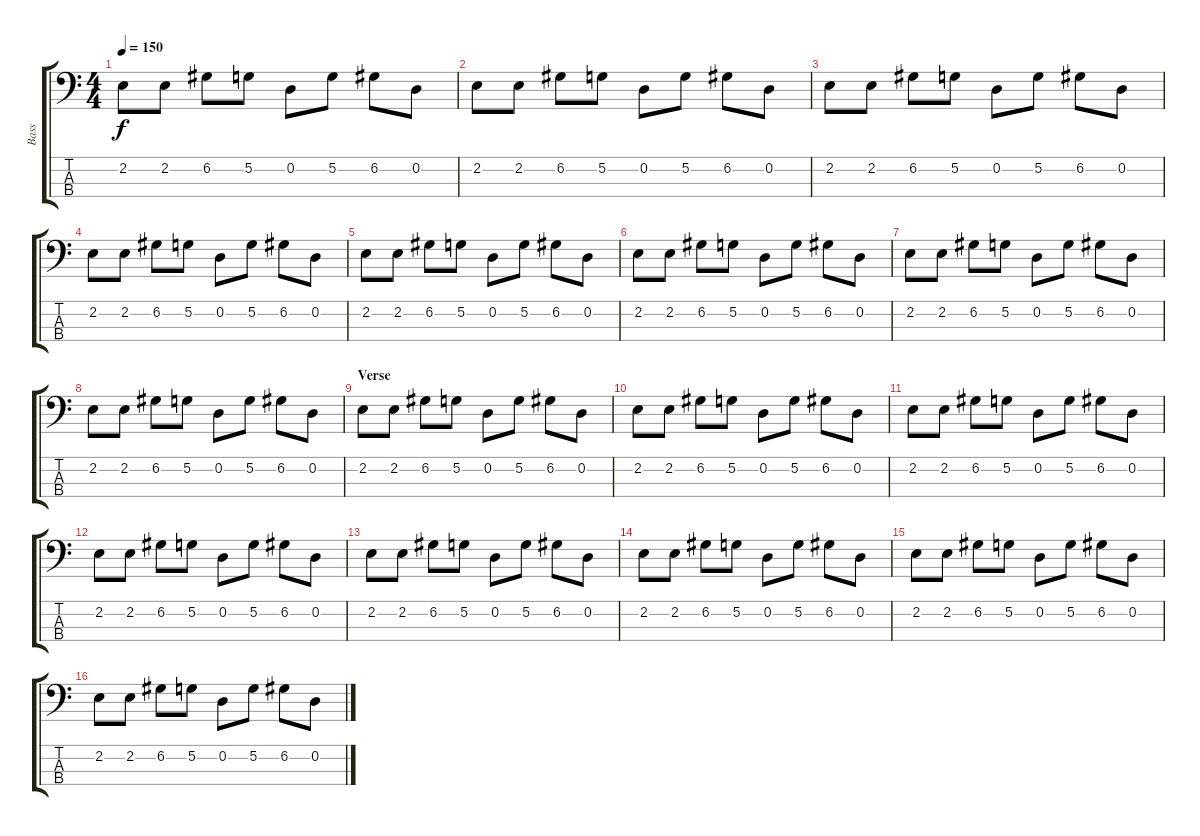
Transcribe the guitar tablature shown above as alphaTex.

\track ("Bass" "Bass") {instrument electricbasspick}
\staff {score tabs}
\tuning (G2 D2 A1 E1) {hide}
\ts (4 4)
\section ("" "")
\tempo 150
\clef f4
\ks c
2.2.8{dy f} 2.2.8 6.2.8 5.2.8 0.2.8 5.2.8 6.2.8 0.2.8 |
2.2.8 2.2.8 6.2.8 5.2.8 0.2.8 5.2.8 6.2.8 0.2.8 |
2.2.8 2.2.8 6.2.8 5.2.8 0.2.8 5.2.8 6.2.8 0.2.8 |
2.2.8 2.2.8 6.2.8 5.2.8 0.2.8 5.2.8 6.2.8 0.2.8 |
2.2.8 2.2.8 6.2.8 5.2.8 0.2.8 5.2.8 6.2.8 0.2.8 |
2.2.8 2.2.8 6.2.8 5.2.8 0.2.8 5.2.8 6.2.8 0.2.8 |
2.2.8 2.2.8 6.2.8 5.2.8 0.2.8 5.2.8 6.2.8 0.2.8 |
2.2.8 2.2.8 6.2.8 5.2.8 0.2.8 5.2.8 6.2.8 0.2.8 |
\section ("" "Verse")
2.2.8 2.2.8 6.2.8 5.2.8 0.2.8 5.2.8 6.2.8 0.2.8 |
2.2.8 2.2.8 6.2.8 5.2.8 0.2.8 5.2.8 6.2.8 0.2.8 |
2.2.8 2.2.8 6.2.8 5.2.8 0.2.8 5.2.8 6.2.8 0.2.8 |
2.2.8 2.2.8 6.2.8 5.2.8 0.2.8 5.2.8 6.2.8 0.2.8 |
2.2.8 2.2.8 6.2.8 5.2.8 0.2.8 5.2.8 6.2.8 0.2.8 |
2.2.8 2.2.8 6.2.8 5.2.8 0.2.8 5.2.8 6.2.8 0.2.8 |
2.2.8 2.2.8 6.2.8 5.2.8 0.2.8 5.2.8 6.2.8 0.2.8 |
2.2.8 2.2.8 6.2.8 5.2.8 0.2.8 5.2.8 6.2.8 0.2.8
